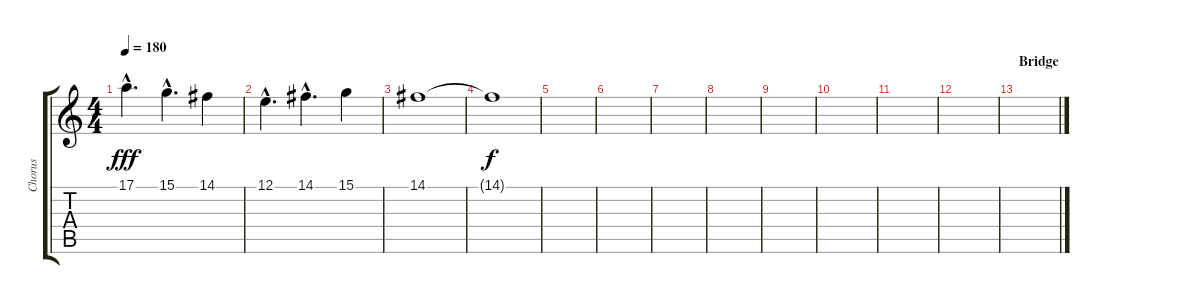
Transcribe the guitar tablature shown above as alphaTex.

\track ("Chorus" "Chorus") {instrument choiraahs}
\staff {score tabs}
\tuning (E4 B3 G3 D3 A2 E2) {hide}
\ts (4 4)
\tempo 180
\clef g2
\ks c
17.1{hac}.4{d dy fff} 15.1{hac}.4{d} 14.1.4 |
12.1{hac}.4{d} 14.1{hac}.4{d} 15.1.4 |
14.1.1 |
14.1{t}.1{dy f} |
|
|
|
|
|
|
|
|
\section ("" "Bridge")
